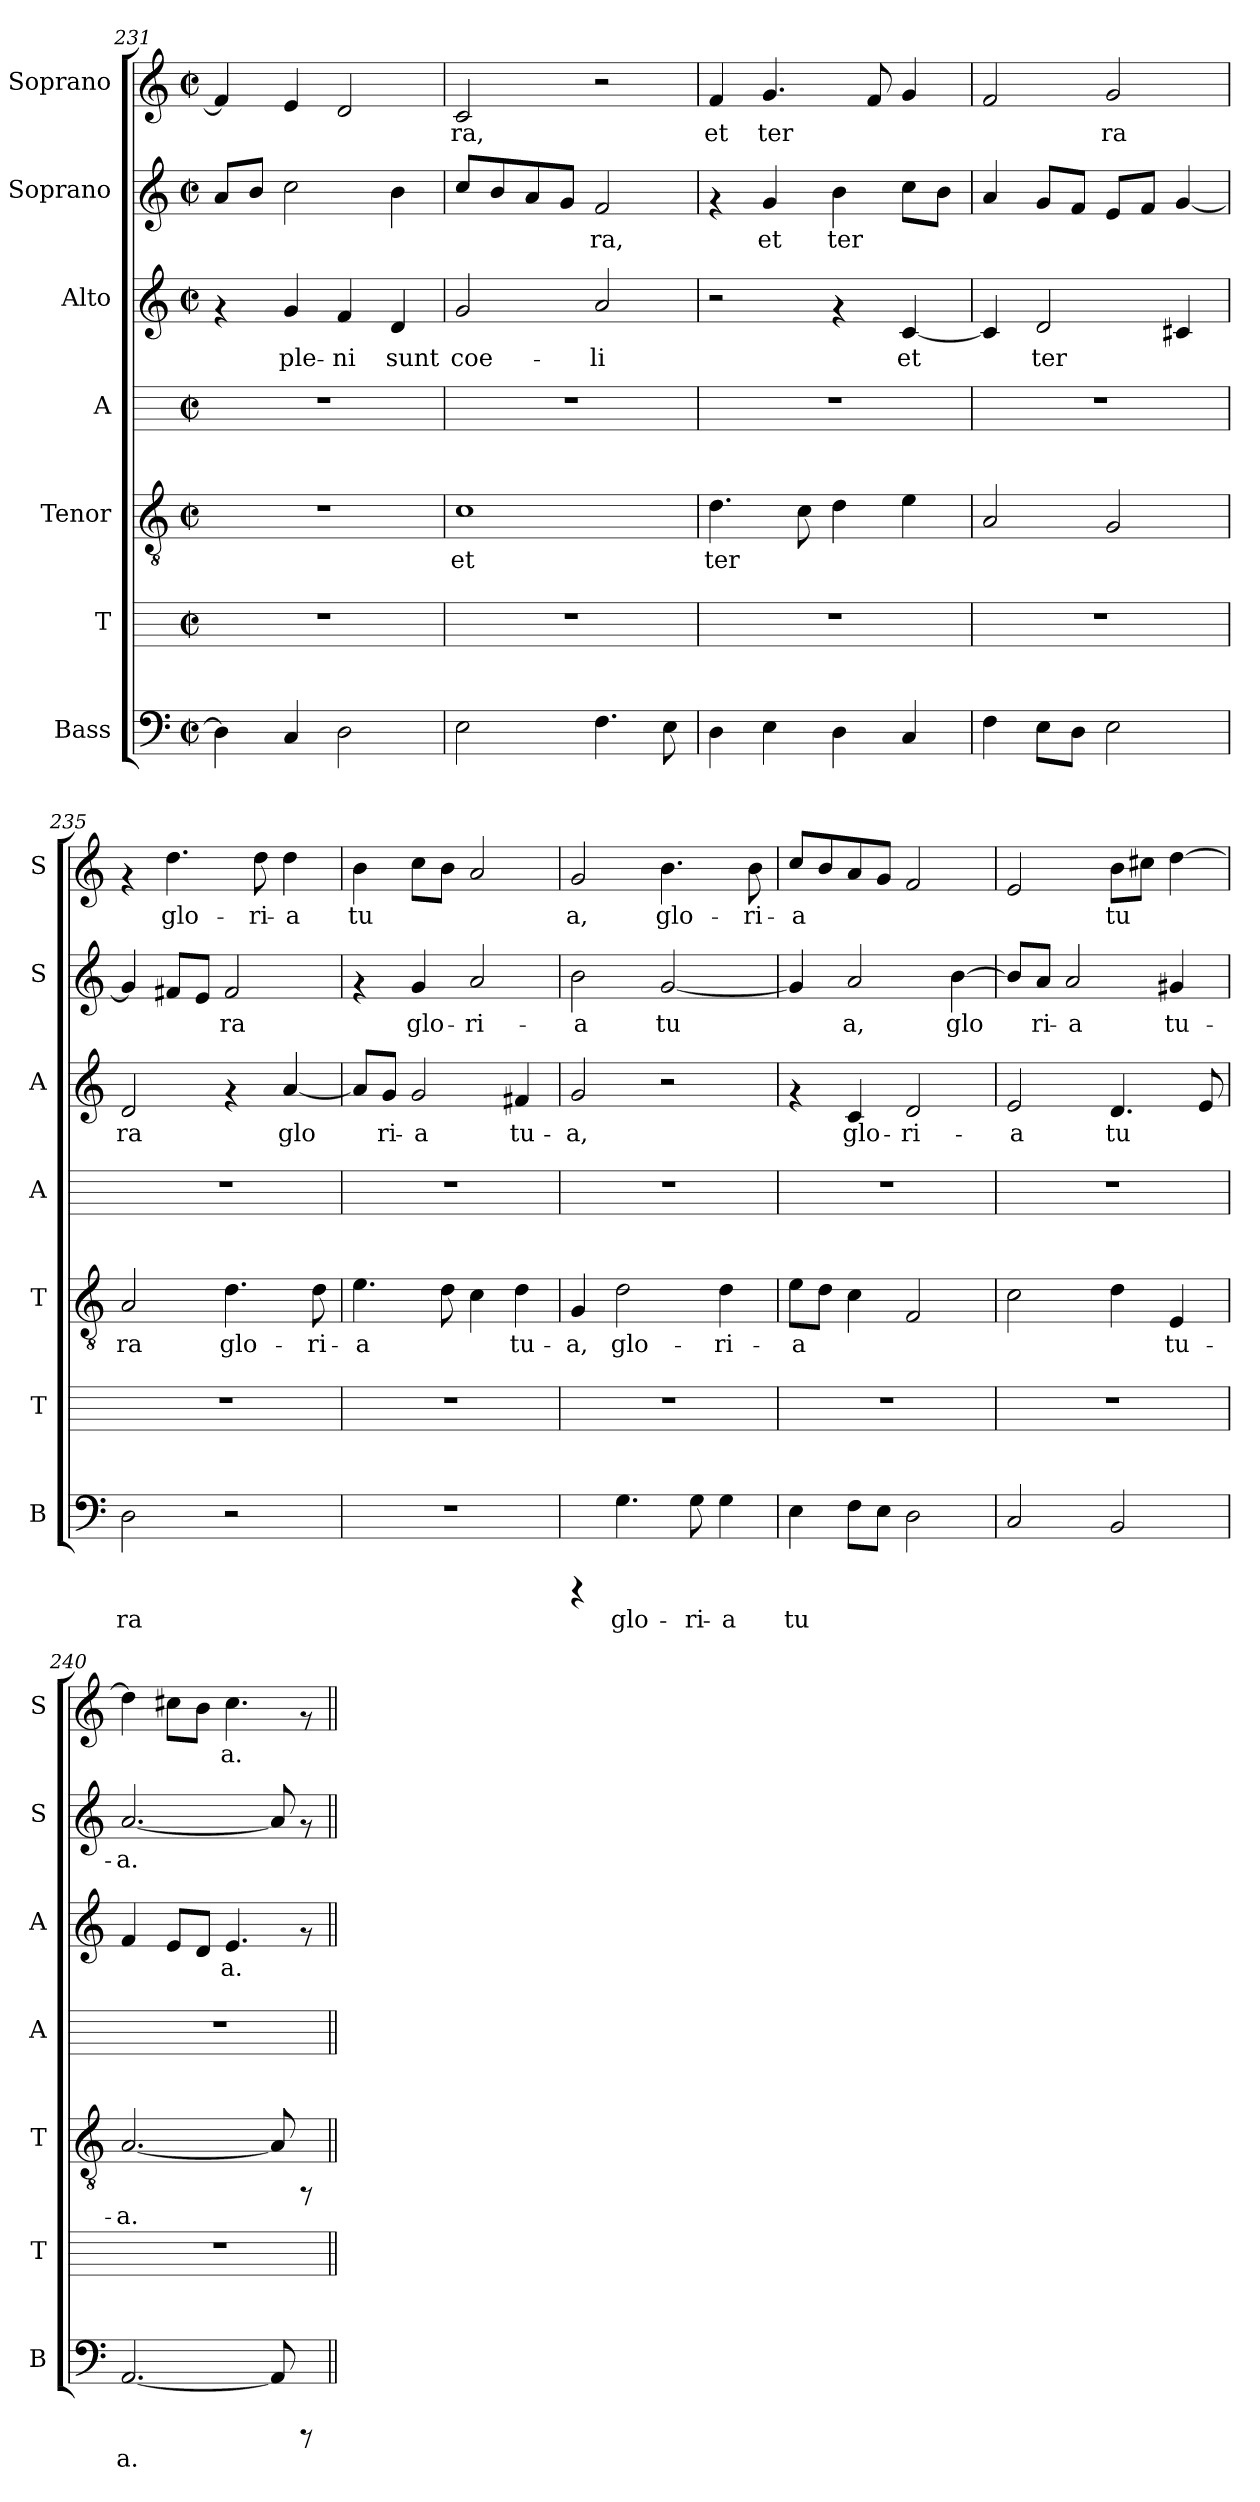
**kern	**text	**kern	**kern	**text	**kern	**kern	**text	**kern	**text	**kern	**text
*part7	*part7	*part6	*part5	*part5	*part4	*part3	*part3	*part2	*part2	*part1	*part1
*staff7	*staff7	*staff6	*staff5	*staff5	*staff4	*staff3	*staff3	*staff2	*staff2	*staff1	*staff1
*I"Bass	*	*I"T	*I"Tenor	*	*I"A	*I"Alto	*	*I"Soprano	*	*I"Soprano	*
*I'B	*	*I'T	*I'T	*	*I'A	*I'A	*	*I'S	*	*I'S	*
*clefF4	*	*	*clefGv2	*	*	*clefG2	*	*clefG2	*	*clefG2	*
*k[]	*	*k[]	*k[]	*	*k[]	*k[]	*	*k[]	*	*k[]	*
*C:	*	*C:	*C:	*	*C:	*C:	*	*C:	*	*C:	*
*M2/2	*	*M2/2	*M2/2	*	*M2/2	*M2/2	*	*M2/2	*	*M2/2	*
*met(c|)	*	*met(c|)	*met(c|)	*	*met(c|)	*met(c|)	*	*met(c|)	*	*met(c|)	*
=231	=231	=231	=231	=231	=231	=231	=231	=231	=231	=231	=231
!	!LO:LY:b:cj	!	!	!	!	!	!	!	!LO:LY:b:cj	!	!LO:LY:b:cj
4D\]	--	1r	1r	.	1r	4rf	.	8a/L	--	4f/]	--
!	!	!	!	!	!	!	!	!	!LO:LY:b:cj	!	!
.	.	.	.	.	.	.	.	8b/J	--	.	.
!	!LO:LY:b:cj	!	!	!	!	!	!LO:LY:b:cj	!	!LO:LY:b:cj	!	!LO:LY:b:cj
4C/	--	.	.	.	.	4g/	ple-	2cc\	--	4e/	--
!	!LO:LY:b:cj	!	!	!	!	!	!LO:LY:b:cj	!	!	!	!LO:LY:b:cj
2D\	--	.	.	.	.	4f/	-ni	.	.	2d/	--
!	!	!	!	!	!	!	!LO:LY:b:cj	!	!LO:LY:b:cj	!	!
.	.	.	.	.	.	4d/	sunt	4b\	--	.	.
=232	=232	=232	=232	=232	=232	=232	=232	=232	=232	=232	=232
!	!LO:LY:b:cj	!	!	!LO:LY:b:cj	!	!	!LO:LY:b:cj	!	!LO:LY:b:cj	!	!LO:LY:b:cj
2E\	--	1r	1c	et	1r	2g/	coe-	8cc/L	--	2c/	-ra,
!	!	!	!	!	!	!	!	!	!LO:LY:b:cj	!	!
.	.	.	.	.	.	.	.	8b/	--	.	.
!	!	!	!	!	!	!	!	!	!LO:LY:b:cj	!	!
.	.	.	.	.	.	.	.	8a/	--	.	.
!	!	!	!	!	!	!	!	!	!LO:LY:b:cj	!	!
.	.	.	.	.	.	.	.	8g/J	--	.	.
!	!LO:LY:b:cj	!	!	!	!	!	!LO:LY:b:cj	!	!LO:LY:b:cj	!	!
4.F\	--	.	.	.	.	2a/	-li	2f/	-ra,	2r	.
!	!LO:LY:b:cj	!	!	!	!	!	!	!	!	!	!
8E\	--	.	.	.	.	.	.	.	.	.	.
!!LO:PB:g=z
=233	=233	=233	=233	=233	=233	=233	=233	=233	=233	=233	=233
!	!LO:LY:b:cj	!	!	!LO:LY:b:cj	!	!	!	!	!	!	!LO:LY:b:cj
4D\	--	1r	4.d\	ter-	1r	2r	.	4rf	.	4f/	et
!	!LO:LY:b:cj	!	!	!	!	!	!	!	!LO:LY:b:cj	!	!LO:LY:b:cj
4E\	--	.	.	.	.	.	.	4g/	et	4.g/	ter-
!	!	!	!	!LO:LY:b:cj	!	!	!	!	!	!	!
.	.	.	8c\	--	.	.	.	.	.	.	.
!	!LO:LY:b:cj	!	!	!LO:LY:b:cj	!	!	!	!	!LO:LY:b:cj	!	!
4D\	--	.	4d\	--	.	4rf	.	4b\	ter-	.	.
!	!	!	!	!	!	!	!	!	!	!	!LO:LY:b:cj
.	.	.	.	.	.	.	.	.	.	8f/	--
!	!LO:LY:b:cj	!	!	!LO:LY:b:cj	!	!	!LO:LY:b:cj	!	!LO:LY:b:cj	!	!LO:LY:b:cj
4C/	--	.	4e\	--	.	[<4c/	et	8cc\L	--	4g/	--
!	!	!	!	!	!	!	!	!	!LO:LY:b:cj	!	!
.	.	.	.	.	.	.	.	8b\J	--	.	.
=234	=234	=234	=234	=234	=234	=234	=234	=234	=234	=234	=234
!	!LO:LY:b:cj	!	!	!LO:LY:b:cj	!	!	!LO:LY:b:cj	!	!LO:LY:b:cj	!	!LO:LY:b:cj
4F\	--	1r	2A/	--	1r	4c/]	.	4a/	--	2f/	--
!	!LO:LY:b:cj	!	!	!	!	!	!LO:LY:b:cj	!	!LO:LY:b:cj	!	!
8E\L	--	.	.	.	.	2d/	ter-	8g/L	--	.	.
!	!LO:LY:b:cj	!	!	!	!	!	!	!	!LO:LY:b:cj	!	!
8D\J	--	.	.	.	.	.	.	8f/J	--	.	.
!	!LO:LY:b:cj	!	!	!LO:LY:b:cj	!	!	!	!	!LO:LY:b:cj	!	!LO:LY:b:cj
2E\	--	.	2G/	--	.	.	.	8e/L	--	2g/	-ra
!	!	!	!	!	!	!	!	!	!LO:LY:b:cj	!	!
.	.	.	.	.	.	.	.	8f/J	--	.	.
!	!	!	!	!	!	!	!LO:LY:b:cj	!	!LO:LY:b:cj	!	!
.	.	.	.	.	.	4c#X/	--	[<4g/	--	.	.
=235	=235	=235	=235	=235	=235	=235	=235	=235	=235	=235	=235
!	!LO:LY:b:cj	!	!	!LO:LY:b:cj	!	!	!LO:LY:b:cj	!	!LO:LY:b:cj	!	!
2D\	-ra	1r	2A/	-ra	1r	2d/	-ra	4g/]	--	4rf	.
!	!	!	!	!	!	!	!	!	!LO:LY:b:cj	!	!LO:LY:b:cj
.	.	.	.	.	.	.	.	8f#X/L	--	4.dd\	glo-
!	!	!	!	!	!	!	!	!	!LO:LY:b:cj	!	!
.	.	.	.	.	.	.	.	8e/J	--	.	.
!	!	!	!	!LO:LY:b:cj	!	!	!	!	!LO:LY:b:cj	!	!
2r	.	.	4.d\	glo-	.	4rf	.	2f#/	-ra	.	.
!	!	!	!	!	!	!	!	!	!	!	!LO:LY:b:cj
.	.	.	.	.	.	.	.	.	.	8dd\	-ri-
!	!	!	!	!	!	!	!LO:LY:b:cj	!	!	!	!LO:LY:b:cj
.	.	.	.	.	.	[<4a/	glo-	.	.	4dd\	-a
!	!	!	!	!LO:LY:b:cj	!	!	!	!	!	!	!
.	.	.	8d\	-ri-	.	.	.	.	.	.	.
=236	=236	=236	=236	=236	=236	=236	=236	=236	=236	=236	=236
!	!	!	!	!LO:LY:b:cj	!	!	!LO:LY:b:cj	!	!	!	!LO:LY:b:cj
1r	.	1r	4.e\	-a	1r	8a/L]	--	4rf	.	4b\	tu-
!	!	!	!	!	!	!	!LO:LY:b:cj	!	!	!	!
.	.	.	.	.	.	8g/J	-ri-	.	.	.	.
!	!	!	!	!	!	!	!LO:LY:b:cj	!	!LO:LY:b:cj	!	!LO:LY:b:cj
.	.	.	.	.	.	2g/	-a	4g/	glo-	8cc\L	--
!	!	!	!	!LO:LY:b:cj	!	!	!	!	!	!	!LO:LY:b:cj
.	.	.	8d\	.	.	.	.	.	.	8b\J	--
!	!	!	!	!LO:LY:b:cj	!	!	!	!	!LO:LY:b:cj	!	!LO:LY:b:cj
.	.	.	4c\	.	.	.	.	2a/	-ri-	2a/	--
!	!	!	!	!LO:LY:b:cj	!	!	!LO:LY:b:cj	!	!	!	!
.	.	.	4d\	tu-	.	4f#X/	tu-	.	.	.	.
=237	=237	=237	=237	=237	=237	=237	=237	=237	=237	=237	=237
!	!	!	!	!LO:LY:b:cj	!	!	!LO:LY:b:cj	!	!LO:LY:b:cj	!	!LO:LY:b:cj
4rCCC	.	1r	4G/	-a,	1r	2g/	-a,	2b\	-a	2g/	-a,
!	!LO:LY:b:cj	!	!	!LO:LY:b:cj	!	!	!	!	!	!	!
4.G\	glo-	.	2d\	glo-	.	.	.	.	.	.	.
!	!	!	!	!	!	!	!	!	!LO:LY:b:cj	!	!LO:LY:b:cj
.	.	.	.	.	.	2r	.	[<2g/	tu-	4.b\	glo-
!	!LO:LY:b:cj	!	!	!	!	!	!	!	!	!	!
8G\	-ri-	.	.	.	.	.	.	.	.	.	.
!	!LO:LY:b:cj	!	!	!LO:LY:b:cj	!	!	!	!	!	!	!
4G\	-a	.	4d\	-ri-	.	.	.	.	.	.	.
!	!	!	!	!	!	!	!	!	!	!	!LO:LY:b:cj
.	.	.	.	.	.	.	.	.	.	8b\	-ri-
=238	=238	=238	=238	=238	=238	=238	=238	=238	=238	=238	=238
!	!LO:LY:b:cj	!	!	!LO:LY:b:cj	!	!	!	!	!LO:LY:b:cj	!	!LO:LY:b:cj
4E\	tu-	1r	8e\L	-a	1r	4rf	.	4g/]	--	8cc/L	-a
!	!	!	!	!LO:LY:b:cj	!	!	!	!	!	!	!LO:LY:b:cj
.	.	.	8d\J	.	.	.	.	.	.	8b/	.
!	!LO:LY:b:cj	!	!	!LO:LY:b:cj	!	!	!LO:LY:b:cj	!	!LO:LY:b:cj	!	!LO:LY:b:cj
8F\L	--	.	4c\	.	.	4c/	glo-	2a/	-a,	8a/	.
!	!LO:LY:b:cj	!	!	!	!	!	!	!	!	!	!LO:LY:b:cj
8E\J	--	.	.	.	.	.	.	.	.	8g/J	.
!	!LO:LY:b:cj	!	!	!LO:LY:b:cj	!	!	!LO:LY:b:cj	!	!	!	!LO:LY:b:cj
2D\	--	.	2F/	.	.	2d/	-ri-	.	.	2f/	.
!	!	!	!	!	!	!	!	!	!LO:LY:b:cj	!	!
.	.	.	.	.	.	.	.	[<4b\	glo-	.	.
!!LO:LB:g=z
=239	=239	=239	=239	=239	=239	=239	=239	=239	=239	=239	=239
!	!LO:LY:b:cj	!	!	!LO:LY:b:cj	!	!	!LO:LY:b:cj	!	!LO:LY:b:cj	!	!LO:LY:b:cj
2C/	--	1r	2c\	.	1r	2e/	-a	8b/L]	--	2e/	.
!	!	!	!	!	!	!	!	!	!LO:LY:b:cj	!	!
.	.	.	.	.	.	.	.	8a/J	-ri-	.	.
!	!	!	!	!	!	!	!	!	!LO:LY:b:cj	!	!
.	.	.	.	.	.	.	.	2a/	-a	.	.
!	!LO:LY:b:cj	!	!	!LO:LY:b:cj	!	!	!LO:LY:b:cj	!	!	!	!LO:LY:b:cj
2BB/	--	.	4d\	.	.	4.d/	tu-	.	.	8b\L	tu-
!	!	!	!	!	!	!	!	!	!	!	!LO:LY:b:cj
.	.	.	.	.	.	.	.	.	.	8cc#X\J	--
!	!	!	!	!LO:LY:b:cj	!	!	!	!	!LO:LY:b:cj	!	!LO:LY:b:cj
.	.	.	4E/	tu-	.	.	.	4g#X/	tu-	[>4dd\	--
!	!	!	!	!	!	!	!LO:LY:b:cj	!	!	!	!
.	.	.	.	.	.	8e/	--	.	.	.	.
=240	=240	=240	=240	=240	=240	=240	=240	=240	=240	=240	=240
!	!LO:LY:b:cj	!	!	!LO:LY:b:cj	!	!	!LO:LY:b:cj	!	!LO:LY:b:cj	!	!LO:LY:b:cj
[<2.AA/	-a.	1r	[<2.A/	-a.	1r	4f/	--	[<2.a/	-a.	4dd\]	--
!	!	!	!	!	!	!	!LO:LY:b:cj	!	!	!	!LO:LY:b:cj
.	.	.	.	.	.	8e/L	--	.	.	8cc#X\L	--
!	!	!	!	!	!	!	!LO:LY:b:cj	!	!	!	!LO:LY:b:cj
.	.	.	.	.	.	8d/J	--	.	.	8b\J	--
!	!	!	!	!	!	!	!LO:LY:b:cj	!	!	!	!LO:LY:b:cj
.	.	.	.	.	.	4.e/	-a.	.	.	4.cc#\	-a.
!	!LO:LY:b:cj	!	!	!LO:LY:b:cj	!	!	!	!	!LO:LY:b:cj	!	!
8AA/]	.	.	8A/]	.	.	.	.	8a/]	.	.	.
8rCCC	.	.	8rFF	.	.	8rf	.	8rf	.	8rf	.
=||	=||	=||	=||	=||	=||	=||	=||	=||	=||	=||	=||
*-	*-	*-	*-	*-	*-	*-	*-	*-	*-	*-	*-
